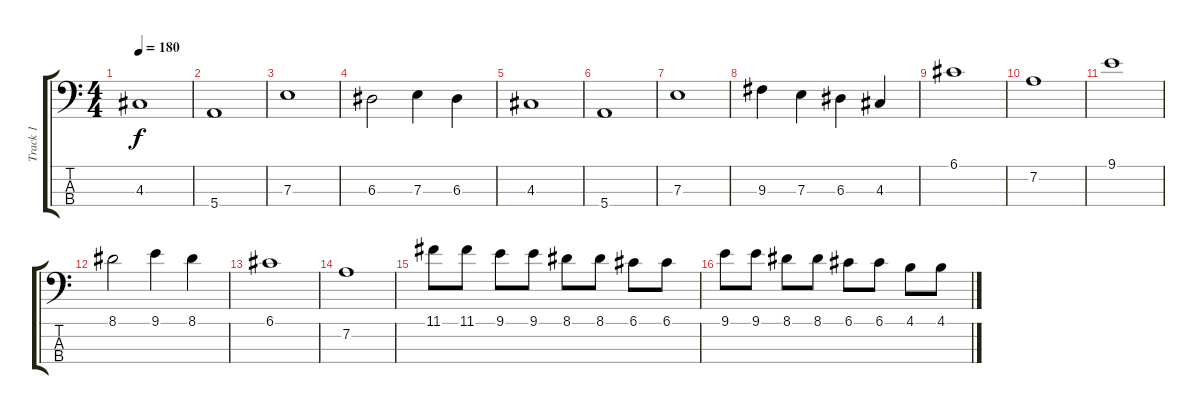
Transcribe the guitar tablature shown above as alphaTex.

\track ("Track 1" "Track 1") {instrument electricbasspick}
\staff {score tabs}
\tuning (G2 D2 A1 E1) {hide}
\ts (4 4)
\tempo 180
\clef f4
\ks c
4.3.1{dy f instrument electricbasspick} |
5.4.1 |
7.3.1 |
6.3.2 7.3.4 6.3.4 |
4.3.1 |
5.4.1 |
7.3.1 |
9.3.4 7.3.4 6.3.4 4.3.4 |
6.1.1 |
7.2.1 |
9.1.1 |
8.1.2 9.1.4 8.1.4 |
6.1.1 |
7.2.1 |
11.1.8 11.1.8 9.1.8 9.1.8 8.1.8 8.1.8 6.1.8 6.1.8 |
9.1.8 9.1.8 8.1.8 8.1.8 6.1.8 6.1.8 4.1.8 4.1.8
